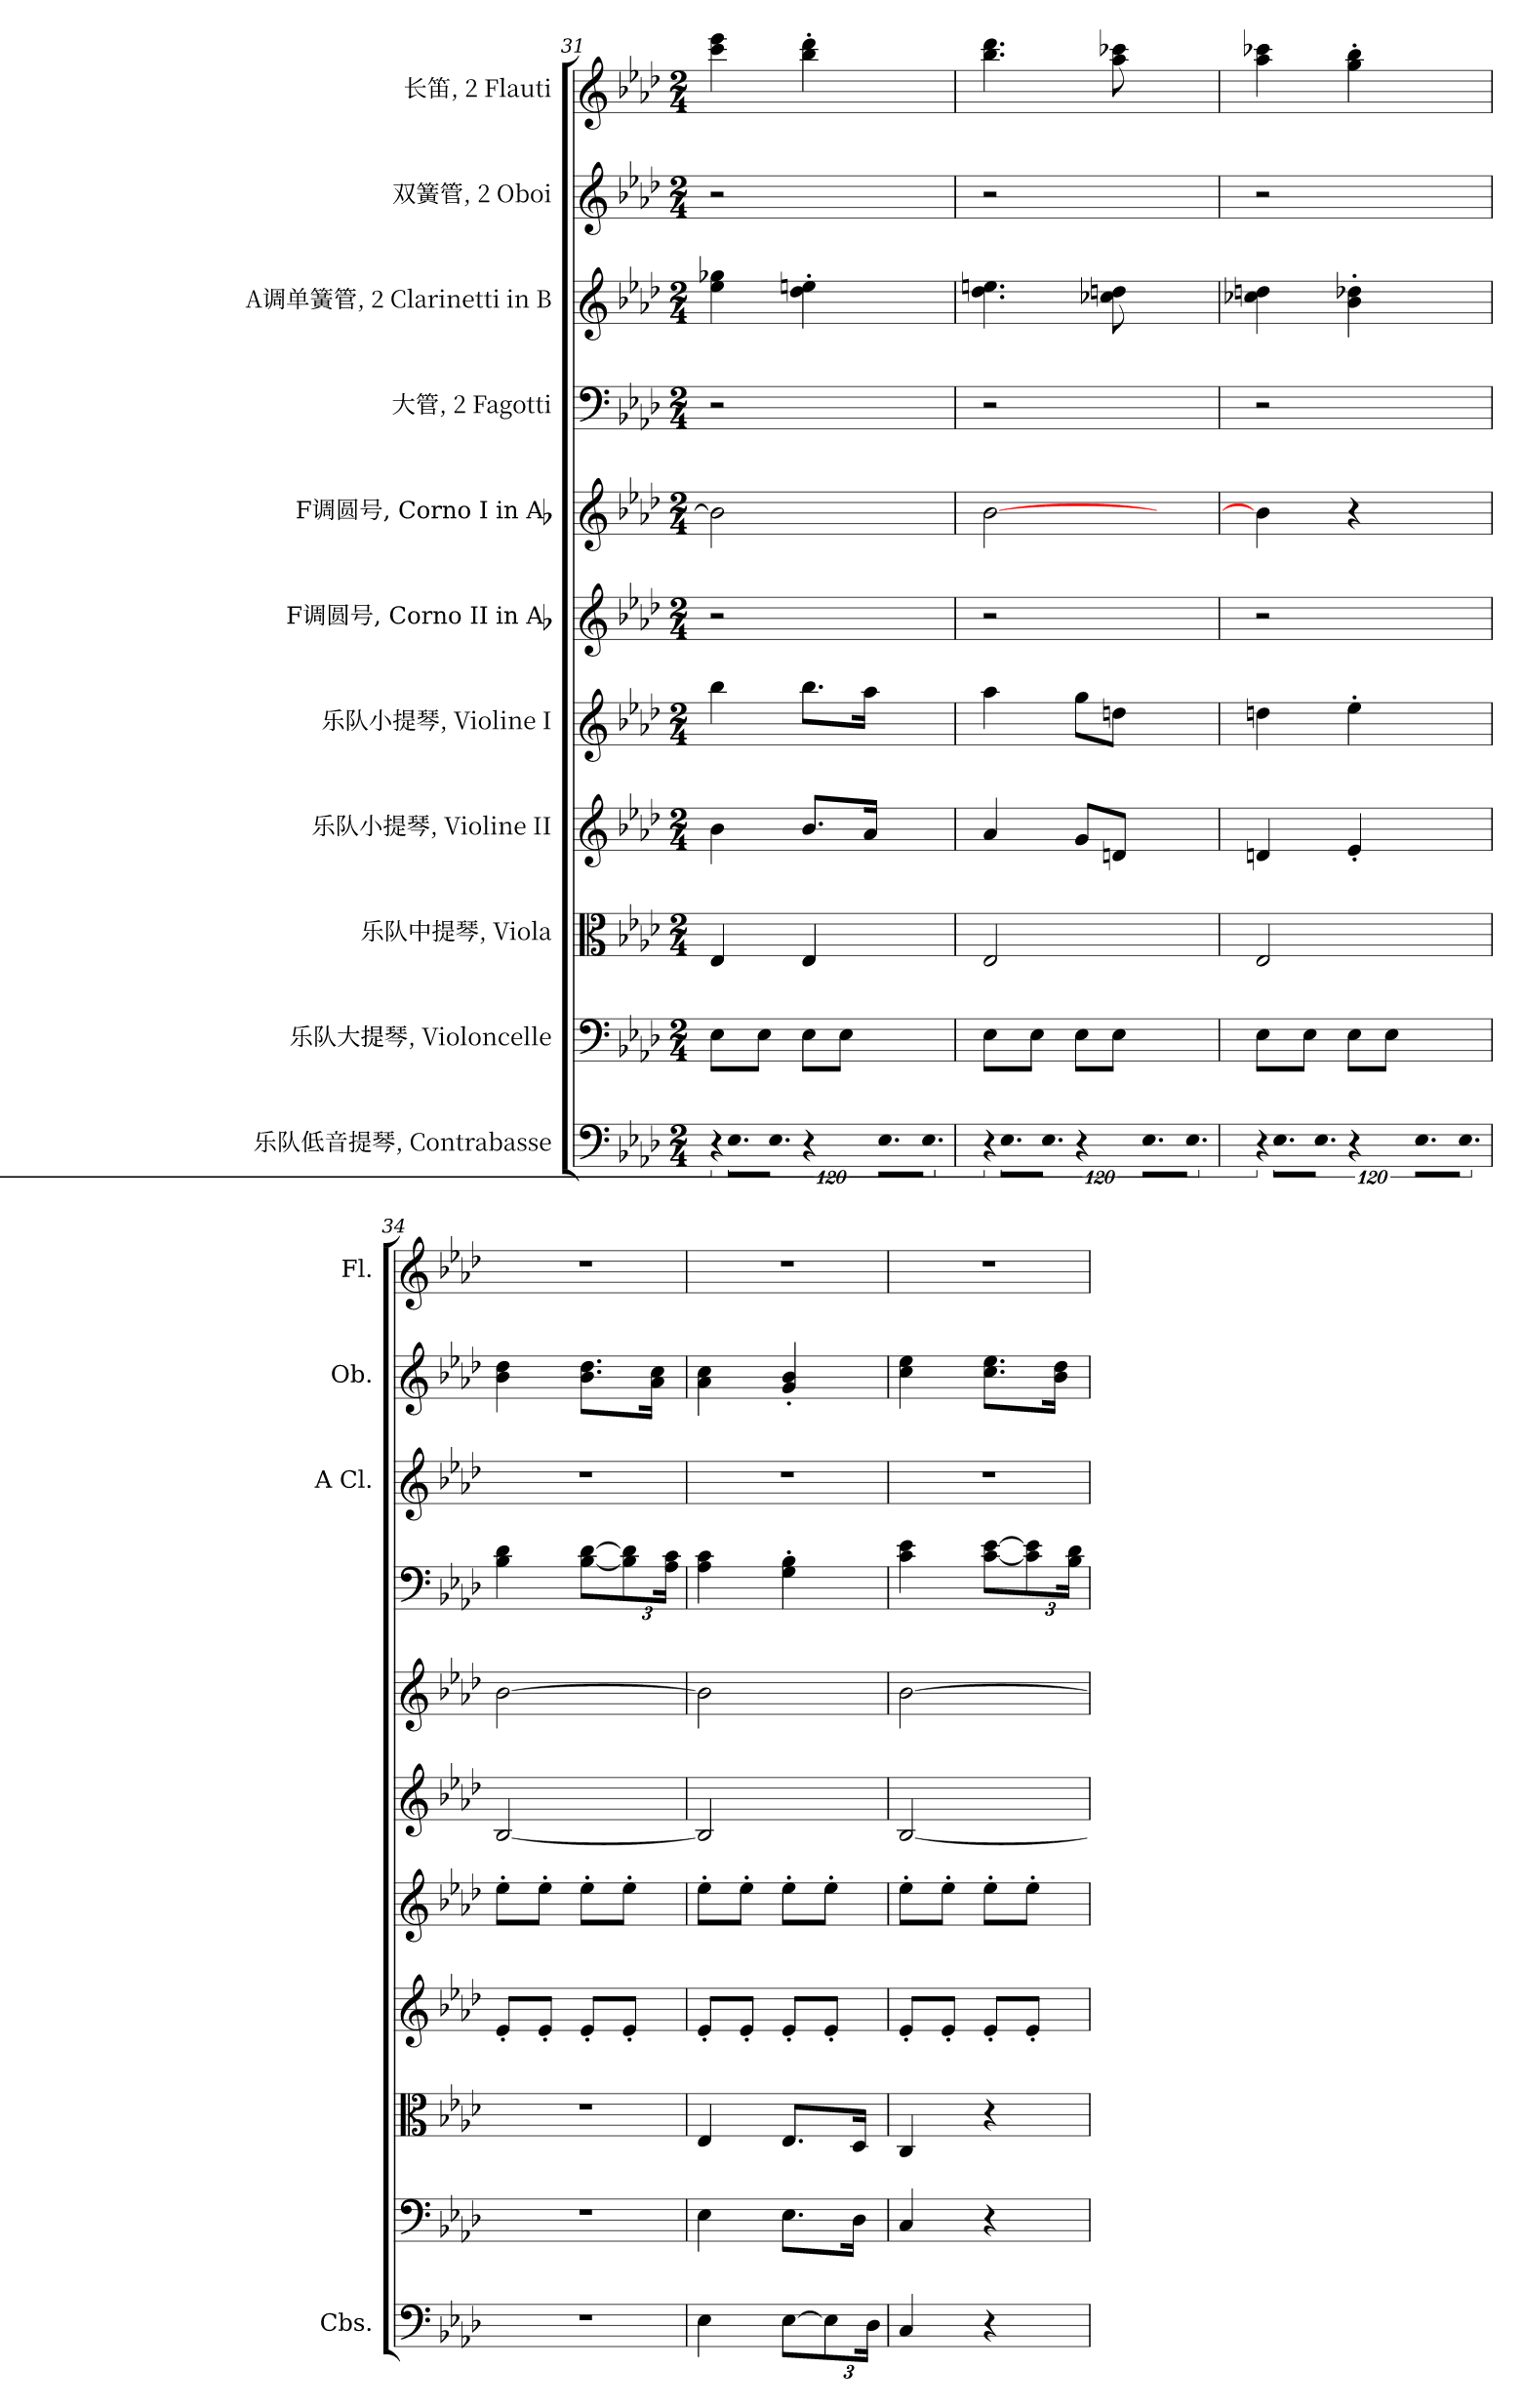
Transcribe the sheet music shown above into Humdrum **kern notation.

**kern	**kern	**kern	**kern	**kern	**kern	**kern	**kern	**kern	**kern	**kern
*part11	*part10	*part9	*part8	*part7	*part6	*part5	*part4	*part3	*part2	*part1
*staff11	*staff10	*staff9	*staff8	*staff7	*staff6	*staff5	*staff4	*staff3	*staff2	*staff1
*I"乐队低音提琴, Contrabasse	*I"乐队大提琴, Violoncelle	*I"乐队中提琴, Viola	*I"乐队小提琴, Violine II	*I"乐队小提琴, Violine I	*I"F调圆号, Corno II in Ab	*I"F调圆号, Corno I in Ab	*I"大管, 2 Fagotti	*I"A调单簧管, 2 Clarinetti in B	*I"双簧管, 2 Oboi	*I"长笛, 2 Flauti
*I'Cbs.	*	*	*	*	*	*	*	*I'A Cl.	*I'Ob.	*I'Fl.
!!LO:PB:g=z
*clefF4	*clefF4	*clefC3	*clefG2	*clefG2	*clefG2	*clefG2	*clefF4	*clefG2	*clefG2	*clefG2
*ITrd7c12	*	*	*	*	*ITrd4c7	*ITrd4c7	*	*ITrd2c3	*	*
*k[b-e-a-d-]	*k[b-e-a-d-]	*k[b-e-a-d-]	*k[b-e-a-d-]	*k[b-e-a-d-]	*k[b-e-a-d-g-]	*k[b-e-a-d-g-]	*k[b-e-a-d-]	*k[b-]	*k[b-e-a-d-]	*k[b-e-a-d-]
*M2/4	*M2/4	*M2/4	*M2/4	*M2/4	*M2/4	*M2/4	*M2/4	*M2/4	*M2/4	*M2/4
*MM60	*MM60	*MM60	*MM60	*MM60	*MM60	*MM60	*MM60	*MM60	*MM60	*MM60
=31	=31	=31	=31	=31	=31	=31	=31	=31	=31	=31
!LO:N:vis=32	!	!	!	!	!	!	!	!	!	!
640%23r	8E-\L	4E-/	4b-\	4bb-\	2r	2e-\]	2r	4cc\ 4ee-X\	2r	4ccc\ 4eee-\
!LO:N:vis=16.	!	!	!	!	!	!	!	!	!	!
960%103EE-\LL	.	.	.	.	.	.	.	.	.	.
.	8E-\J	.	.	.	.	.	.	.	.	.
!LO:N:vis=16.	!	!	!	!	!	!	!	!	!	!
960%103EE-\JJ	.	.	.	.	.	.	.	.	.	.
*	*	*	*	*	*	*	*	*	*	*MM64
.	8E-\L	4E-/	8.b-/L	8.bb-\L	.	.	.	4b-\' 4cc#X\'	.	4bb-\' 4ddd-\'
!LO:N:vis=32	!	!	!	!	!	!	!	!	!	!
640%23r	.	.	.	.	.	.	.	.	.	.
!LO:N:vis=16.	!	!	!	!	!	!	!	!	!	!
960%103EE-\LL	.	.	.	.	.	.	.	.	.	.
.	8E-\J	.	.	.	.	.	.	.	.	.
!LO:N:vis=16.	!	!	!	!	!	!	!	!	!	!
960%103EE-\JJ	.	.	.	.	.	.	.	.	.	.
.	.	.	16a-/Jk	16aa-\Jk	.	.	.	.	.	.
.	960ryy	960ryy	960ryy	960ryy	960ryy	960ryy	960ryy	960ryy	960ryy	960ryy
=32	=32	=32	=32	=32	=32	=32	=32	=32	=32	=32
*	*	*	*	*	*	*	*	*	*	*MM60
!LO:N:vis=32	!	!	!	!	!	!	!	!	!	!
640%23r	8E-\L	2E-/	4a-/	4aa-\	2r	[2e-\	2r	4.b-\ 4.cc#X\	2r	4.bb-\ 4.ddd-\
!LO:N:vis=16.	!	!	!	!	!	!	!	!	!	!
960%103EE-\LL	.	.	.	.	.	.	.	.	.	.
.	8E-\J	.	.	.	.	.	.	.	.	.
!LO:N:vis=16.	!	!	!	!	!	!	!	!	!	!
960%103EE-\JJ	.	.	.	.	.	.	.	.	.	.
.	8E-\L	.	8g/L	8gg\L	.	.	.	.	.	.
!LO:N:vis=32	!	!	!	!	!	!	!	!	!	!
640%23r	.	.	.	.	.	.	.	.	.	.
!LO:N:vis=16.	!	!	!	!	!	!	!	!	!	!
960%103EE-\LL	.	.	.	.	.	.	.	.	.	.
.	8E-\J	.	8dn/J	8ddn\J	.	.	.	8a-X\ 8bn\	.	8aa-\ 8ccc-X\
!LO:N:vis=16.	!	!	!	!	!	!	!	!	!	!
960%103EE-\JJ	.	.	.	.	.	.	.	.	.	.
.	960ryy	960ryy	960ryy	960ryy	960ryy	960ryy	960ryy	960ryy	960ryy	960ryy
=33	=33	=33	=33	=33	=33	=33	=33	=33	=33	=33
*	*	*	*	*	*	*	*	*	*	*MM58
!LO:N:vis=32	!	!	!	!	!	!	!	!	!	!
640%23r	8E-\L	2E-/	4dn/	4ddn\	2r	4e-\]	2r	4a-X\ 4bn\	2r	4aa-\ 4ccc-X\
!LO:N:vis=16.	!	!	!	!	!	!	!	!	!	!
960%103EE-\LL	.	.	.	.	.	.	.	.	.	.
.	8E-\J	.	.	.	.	.	.	.	.	.
!LO:N:vis=16.	!	!	!	!	!	!	!	!	!	!
960%103EE-\JJ	.	.	.	.	.	.	.	.	.	.
*	*	*	*	*	*	*	*	*	*	*MM61
.	8E-\L	.	4e-'/	4ee-'\	.	4r	.	4g\' 4b-X\'	.	4gg\' 4bb-\'
!LO:N:vis=32	!	!	!	!	!	!	!	!	!	!
640%23r	.	.	.	.	.	.	.	.	.	.
!LO:N:vis=16.	!	!	!	!	!	!	!	!	!	!
960%103EE-\LL	.	.	.	.	.	.	.	.	.	.
.	8E-\J	.	.	.	.	.	.	.	.	.
!LO:N:vis=16.	!	!	!	!	!	!	!	!	!	!
960%103EE-\JJ	.	.	.	.	.	.	.	.	.	.
.	960ryy	960ryy	960ryy	960ryy	960ryy	960ryy	960ryy	960ryy	960ryy	960ryy
=34	=34	=34	=34	=34	=34	=34	=34	=34	=34	=34
*	*	*	*	*	*	*	*	*	*	*MM60
2r	2r	2r	8e-'/L	8ee-'\L	[2E-/	[2e-\	4B-\ 4d-\	2r	4b-\ 4dd-\	2r
.	.	.	8e-'/J	8ee-'\J	.	.	.	.	.	.
.	.	.	8e-'/L	8ee-'\L	.	.	[8B-\ [8d-\L	.	8.b-\ 8.dd-\L	.
*	*	*	*	*	*	*	*Xbrackettup	*	*	*
.	.	.	8e-'/J	8ee-'\J	.	.	12B-\] 12d-\]	.	.	.
.	.	.	.	.	.	.	.	.	16a-\ 16cc\Jk	.
.	.	.	.	.	.	.	24A-\ 24c\Jk	.	.	.
=35	=35	=35	=35	=35	=35	=35	=35	=35	=35	=35
*	*	*	*	*	*	*	*	*	*	*MM60
4EE-\	4E-\	4E-/	8e-'/L	8ee-'\L	2E-/]	2e-\]	4A-\ 4c\	2r	4a-\ 4cc\	2r
.	.	.	8e-'/J	8ee-'\J	.	.	.	.	.	.
[8EE-\L	8.E-\L	8.E-/L	8e-'/L	8ee-'\L	.	.	4G\' 4B-\'	.	4g/' 4b-/'	.
*Xbrackettup	*	*	*	*	*	*	*	*	*	*
12EE-\]	.	.	8e-'/J	8ee-'\J	.	.	.	.	.	.
.	16D-\Jk	16D-/Jk	.	.	.	.	.	.	.	.
24DD-\Jk	.	.	.	.	.	.	.	.	.	.
!!LO:PB:g=z
=36	=36	=36	=36	=36	=36	=36	=36	=36	=36	=36
*	*	*	*	*	*	*	*	*	*	*MM60
4CC/	4C/	4C/	8e-'/L	8ee-'\L	[2E-/	[2e-\	4c\ 4e-\	2r	4cc\ 4ee-\	2r
.	.	.	8e-'/J	8ee-'\J	.	.	.	.	.	.
4r	4r	4r	8e-'/L	8ee-'\L	.	.	[8c\ [8e-\L	.	8.cc\ 8.ee-\L	.
.	.	.	8e-'/J	8ee-'\J	.	.	12c\] 12e-\]	.	.	.
.	.	.	.	.	.	.	.	.	16b-\ 16dd-\Jk	.
.	.	.	.	.	.	.	24B-\ 24d-\Jk	.	.	.
=	=	=	=	=	=	=	=	=	=	=
*-	*-	*-	*-	*-	*-	*-	*-	*-	*-	*-
